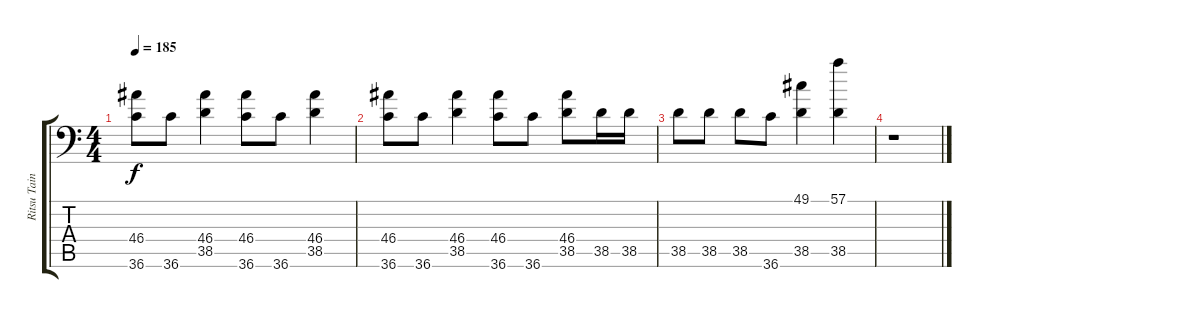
\track ("Ritsu Tainaka" "Ritsu Tain") {instrument acousticgrandpiano}
\staff {score tabs}
\tuning (C-1 C-1 C-1 C-1 C-1 C-1) {hide}
\ts (4 4)
\tempo 185
\clef f4
\ks c
(46.4 36.6).8{dy f} 36.6.8 (46.4 38.5).4 (46.4 36.6).8 36.6.8 (46.4 38.5).4 |
(46.4 36.6).8 36.6.8 (46.4 38.5).4 (46.4 36.6).8 36.6.8 (46.4 38.5).8 38.5.16 38.5.16 |
38.5.8 38.5.8 38.5.8 36.6.8 (49.1 38.5).4 (57.1 38.5).4 |
r.1
